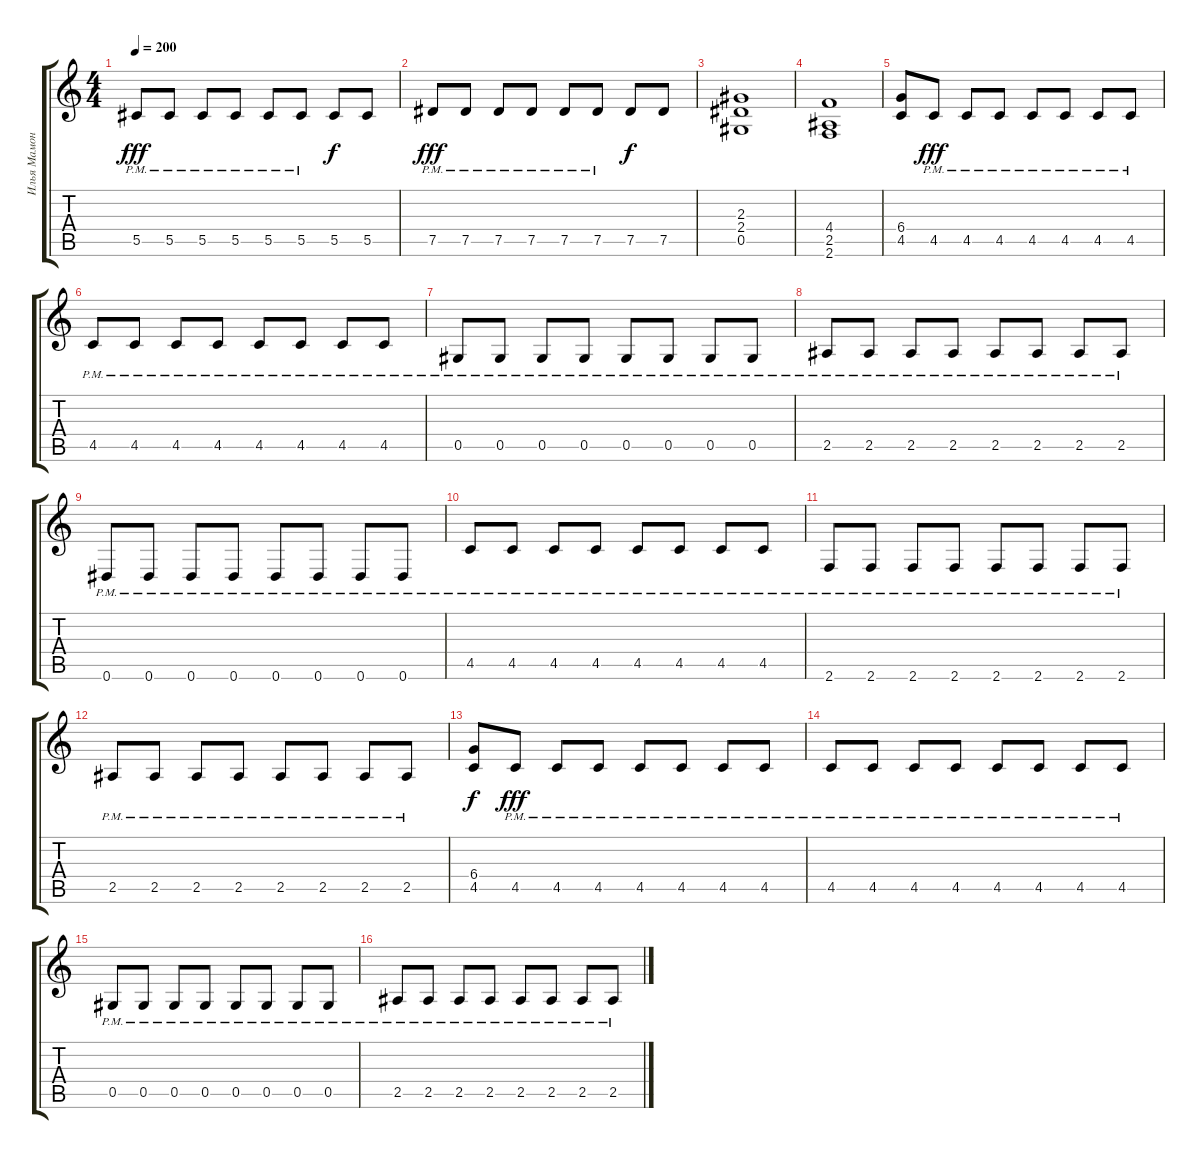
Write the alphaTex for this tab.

\track ("Илья Мамонтов" "Илья Мамон") {instrument distortionguitar}
\staff {score tabs}
\tuning (Eb4 Bb3 Gb3 Db3 Ab2 Eb2) {hide}
\ts (4 4)
\tempo 200
\clef g2
\ks c
5.5{pm}.8{dy fff} 5.5{pm}.8 5.5{pm}.8 5.5{pm}.8 5.5{pm}.8 5.5{pm}.8 5.5.8{dy f} 5.5.8 |
7.5{pm}.8{dy fff} 7.5{pm}.8 7.5{pm}.8 7.5{pm}.8 7.5{pm}.8 7.5{pm}.8 7.5.8{dy f} 7.5.8 |
(2.3 2.4 0.5).1{balance 8} |
(4.4 2.5 2.6).1 |
(6.4 4.5).8 4.5{pm}.8{dy fff} 4.5{pm}.8 4.5{pm}.8 4.5{pm}.8 4.5{pm}.8 4.5{pm}.8 4.5{pm}.8 |
4.5{pm}.8 4.5{pm}.8 4.5{pm}.8 4.5{pm}.8 4.5{pm}.8 4.5{pm}.8 4.5{pm}.8 4.5{pm}.8 |
0.5{pm}.8 0.5{pm}.8 0.5{pm}.8 0.5{pm}.8 0.5{pm}.8 0.5{pm}.8 0.5{pm}.8 0.5{pm}.8 |
2.5{pm}.8 2.5{pm}.8 2.5{pm}.8 2.5{pm}.8 2.5{pm}.8 2.5{pm}.8 2.5{pm}.8 2.5{pm}.8 |
0.6{pm}.8 0.6{pm}.8 0.6{pm}.8 0.6{pm}.8 0.6{pm}.8 0.6{pm}.8 0.6{pm}.8 0.6{pm}.8 |
4.5{pm}.8 4.5{pm}.8 4.5{pm}.8 4.5{pm}.8 4.5{pm}.8 4.5{pm}.8 4.5{pm}.8 4.5{pm}.8 |
2.6{pm}.8 2.6{pm}.8 2.6{pm}.8 2.6{pm}.8 2.6{pm}.8 2.6{pm}.8 2.6{pm}.8 2.6{pm}.8 |
2.5{pm}.8 2.5{pm}.8 2.5{pm}.8 2.5{pm}.8 2.5{pm}.8 2.5{pm}.8 2.5{pm}.8 2.5{pm}.8 |
(6.4 4.5).8{dy f} 4.5{pm}.8{dy fff} 4.5{pm}.8 4.5{pm}.8 4.5{pm}.8 4.5{pm}.8 4.5{pm}.8 4.5{pm}.8 |
4.5{pm}.8 4.5{pm}.8 4.5{pm}.8 4.5{pm}.8 4.5{pm}.8 4.5{pm}.8 4.5{pm}.8 4.5{pm}.8 |
0.5{pm}.8 0.5{pm}.8 0.5{pm}.8 0.5{pm}.8 0.5{pm}.8 0.5{pm}.8 0.5{pm}.8 0.5{pm}.8 |
2.5{pm}.8 2.5{pm}.8 2.5{pm}.8 2.5{pm}.8 2.5{pm}.8 2.5{pm}.8 2.5{pm}.8 2.5{pm}.8
